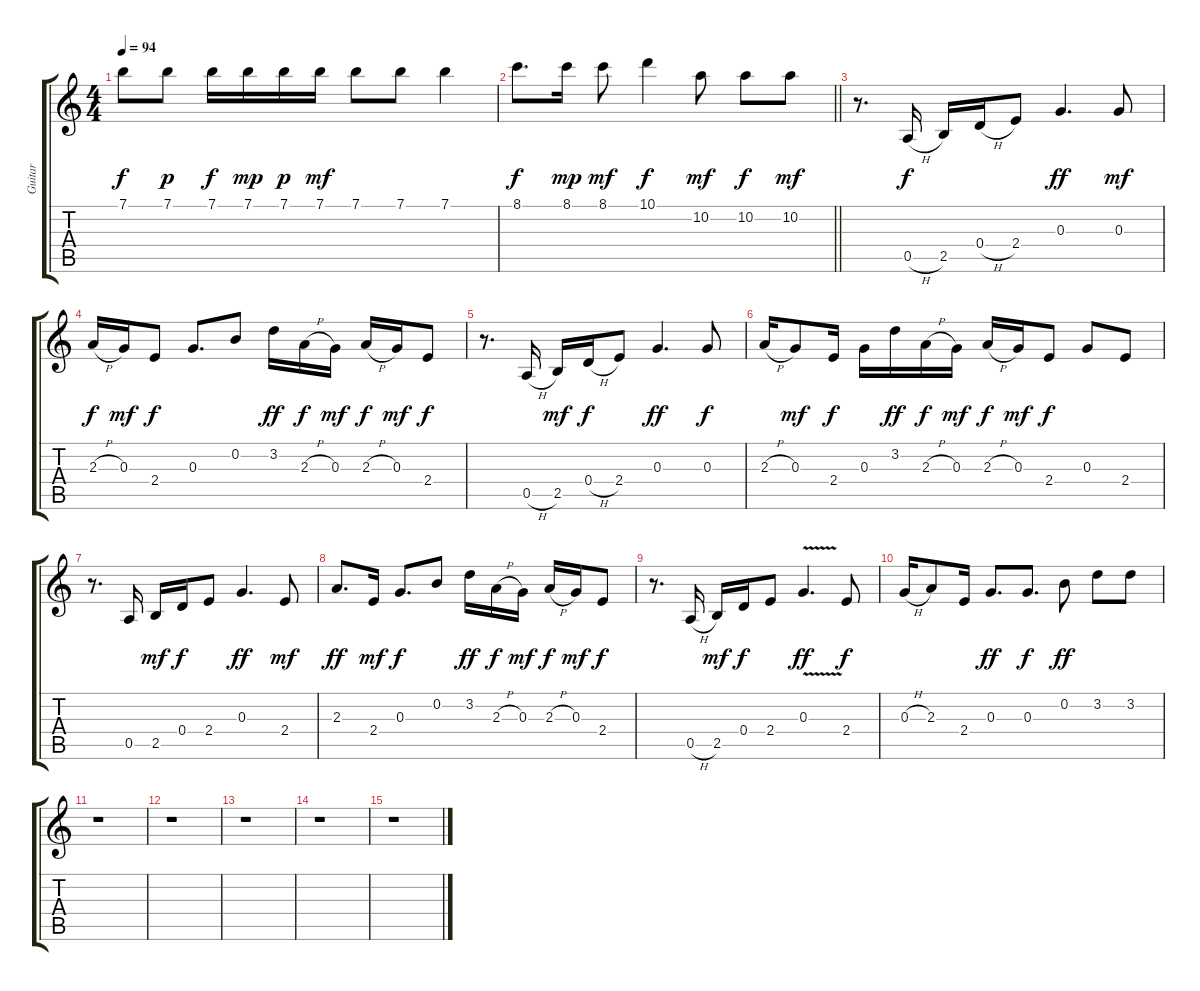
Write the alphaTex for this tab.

\track ("Guitar" "Guitar") {instrument overdrivenguitar}
\staff {score tabs}
\tuning (E4 B3 G3 D3 A2 E2) {hide}
\ts (4 4)
\tempo 94
\clef g2
\ks c
7.1.8{dy f} 7.1.8{dy p} 7.1.16{dy f} 7.1.16{dy mp} 7.1.16{dy p} 7.1.16{dy mf} 7.1.8 7.1.8 7.1.4 |
\barLineRight lightlight
8.1.8{d dy f} 8.1.16{dy mp} 8.1.8{dy mf} 10.1.4{dy f} 10.2.8{dy mf} 10.2.8{dy f} 10.2.8{dy mf} |
r.8{d} 0.5{h}.16{dy f} 2.5.16 0.4{h}.16 2.4.8 0.3.4{d dy ff} 0.3.8{dy mf} |
2.3{h}.16{dy f} 0.3.16{dy mf} 2.4.8{dy f} 0.3.8{d} 0.2.8 3.2.16{dy ff} 2.3{h}.16{dy f} 0.3.16{dy mf} 2.3{h}.16{dy f} 0.3.16{dy mf} 2.4.8{dy f} |
r.8{d} 0.5{h}.16 2.5.16{dy mf} 0.4{h}.16{dy f} 2.4.8 0.3.4{d dy ff} 0.3.8{dy f} |
2.3{h}.16 0.3.8{dy mf} 2.4.16{dy f} 0.3.16 3.2.16{dy ff} 2.3{h}.16{dy f} 0.3.16{dy mf} 2.3{h}.16{dy f} 0.3.16{dy mf} 2.4.8{dy f} 0.3.8 2.4.8 |
r.8{d} 0.5.16 2.5.16{dy mf} 0.4.16{dy f} 2.4.8 0.3.4{d dy ff} 2.4.8{dy mf} |
2.3.8{d dy ff} 2.4.16{dy mf} 0.3.8{d dy f} 0.2.8 3.2.16{dy ff} 2.3{h}.16{dy f} 0.3.16{dy mf} 2.3{h}.16{dy f} 0.3.16{dy mf} 2.4.8{dy f} |
r.8{d} 0.5{h}.16 2.5.16{dy mf} 0.4.16{dy f} 2.4.8 0.3{v}.4{d dy ff} 2.4.8{dy f} |
0.3{h}.16 2.3.8 2.4.16 0.3.8{d dy ff} 0.3.8{d dy f} 0.2.8{dy ff} 3.2.8 3.2.8 |
r.1 |
r.1 |
r.1 |
r.1 |
r.1
